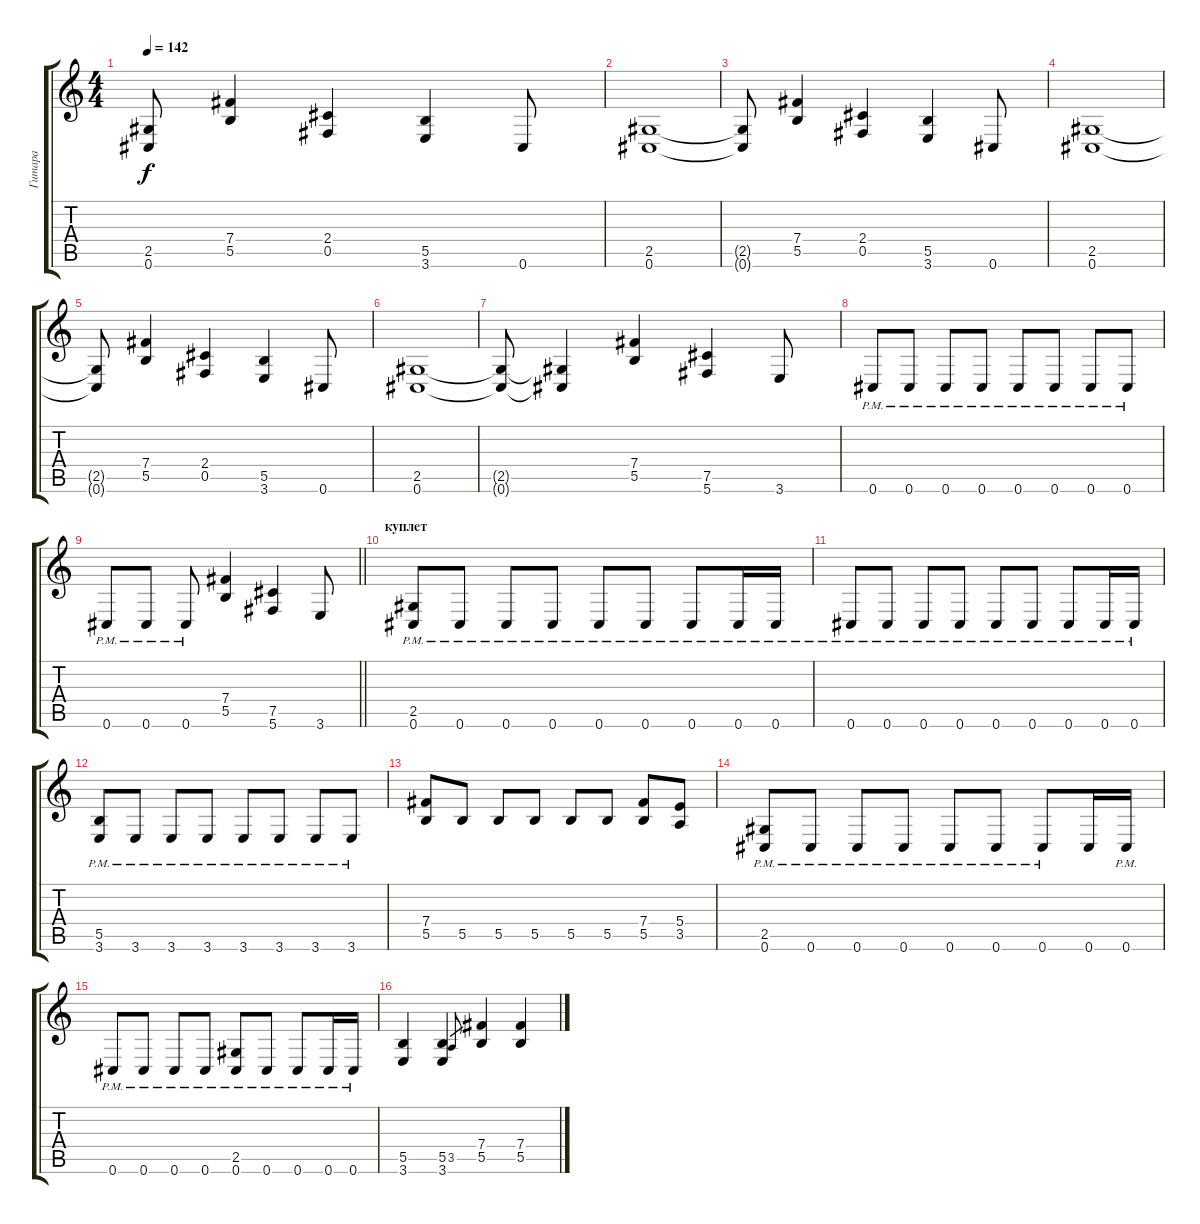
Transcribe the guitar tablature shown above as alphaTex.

\track ("Гитара" "Гитара") {instrument overdrivenguitar}
\staff {score tabs}
\tuning (Db4 Ab3 E3 B2 Gb2 Db2) {hide}
\ts (4 4)
\tempo 142
\clef g2
\ks c
(2.5{t} 0.6{t}).8{dy f} (7.4 5.5).4 (2.4 0.5).4 (5.5 3.6).4 0.6.8 |
(2.5 0.6).1 |
(2.5{t} 0.6{t}).8 (7.4 5.5).4 (2.4 0.5).4 (5.5 3.6).4 0.6.8 |
(2.5 0.6).1 |
(2.5{t} 0.6{t}).8 (7.4 5.5).4 (2.4 0.5).4 (5.5 3.6).4 0.6.8 |
(2.5 0.6).1 |
(2.5{t} 0.6{t}).8 (2.5{t} 0.6{t}).4 (7.4 5.5).4 (7.5 5.6).4 3.6.8 |
0.6{pm}.8 0.6{pm}.8 0.6{pm}.8 0.6{pm}.8 0.6{pm}.8 0.6{pm}.8 0.6{pm}.8 0.6{pm}.8 |
\barLineRight lightlight
0.6{pm}.8 0.6{pm}.8 0.6{pm}.8 (7.4 5.5).4 (7.5 5.6).4 3.6.8 |
\section ("" "куплет")
(2.5 0.6{pm}).8 0.6{pm}.8 0.6{pm}.8 0.6{pm}.8 0.6{pm}.8 0.6{pm}.8 0.6{pm}.8 0.6{pm}.16 0.6{pm}.16 |
0.6{pm}.8 0.6{pm}.8 0.6{pm}.8 0.6{pm}.8 0.6{pm}.8 0.6{pm}.8 0.6{pm}.8 0.6{pm}.16 0.6{pm}.16 |
(5.5 3.6{pm}).8 3.6{pm}.8 3.6{pm}.8 3.6{pm}.8 3.6{pm}.8 3.6{pm}.8 3.6{pm}.8 3.6{pm}.8 |
(7.4 5.5).8 5.5.8 5.5.8 5.5.8 5.5.8 5.5.8 (7.4 5.5).8 (5.4 3.5).8 |
(2.5 0.6{pm}).8 0.6{pm}.8 0.6{pm}.8 0.6{pm}.8 0.6{pm}.8 0.6{pm}.8 0.6{pm}.8 0.6.16 0.6{pm}.16 |
0.6{pm}.8 0.6{pm}.8 0.6{pm}.8 0.6{pm}.8 (2.5 0.6{pm}).8 0.6{pm}.8 0.6{pm}.8 0.6{pm}.16 0.6{pm}.16 |
(5.5 3.6).4 (5.5 3.6).4 3.5.8{gr} (7.4 5.5).4 (7.4 5.5).4
